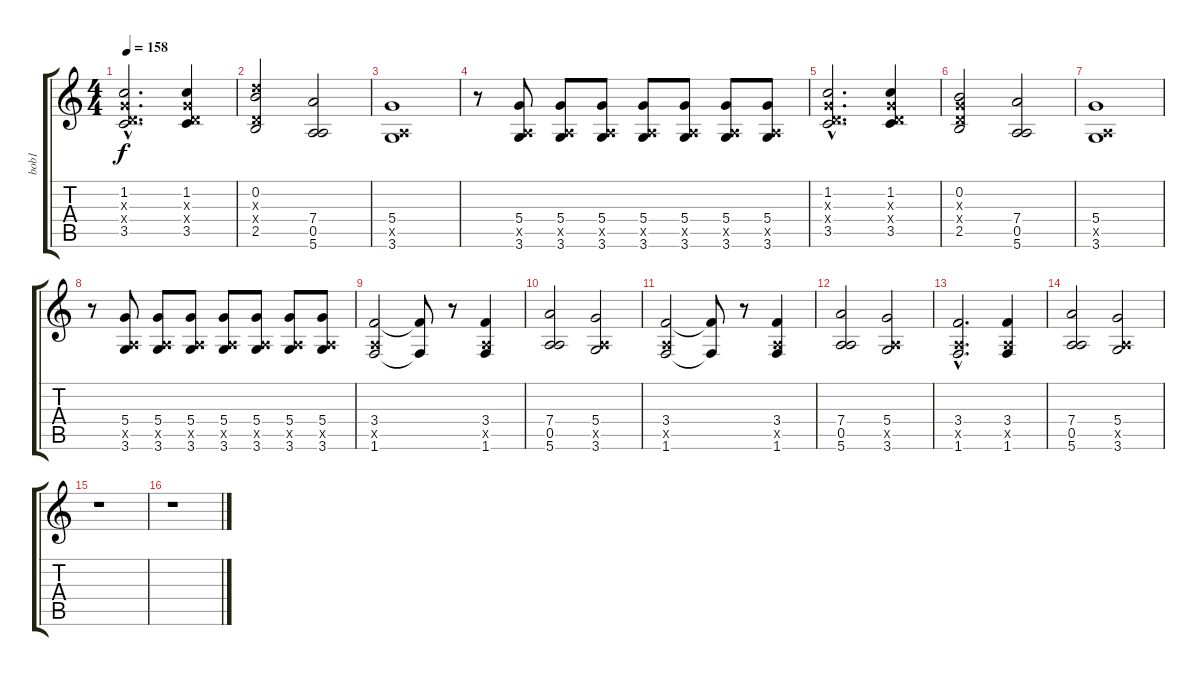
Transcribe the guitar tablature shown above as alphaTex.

\track ("bob1" "bob1") {instrument overdrivenguitar}
\staff {score tabs}
\tuning (E4 B3 G3 D3 A2 E2) {hide}
\ts (4 4)
\tempo 158
\clef g2
\ks c
(1.2{hac} 0.3{hac x} 0.4{hac x} 3.5{hac}).2{d dy f} (1.2 0.3{x} 0.4{x} 3.5).4 |
(0.2 7.3{x} 0.4{x} 2.5).2 (7.4 0.5 5.6).2 |
(5.4 0.5{x} 3.6).1 |
r.8 (5.4 0.5{x} 3.6).8 (5.4 0.5{x} 3.6).8 (5.4 0.5{x} 3.6).8 (5.4 0.5{x} 3.6).8 (5.4 0.5{x} 3.6).8 (5.4 0.5{x} 3.6).8 (5.4 0.5{x} 3.6).8 |
(1.2{hac} 0.3{hac x} 0.4{hac x} 3.5{hac}).2{d} (1.2 0.3{x} 0.4{x} 3.5).4 |
(0.2 0.3{x} 0.4{x} 2.5).2 (7.4 0.5 5.6).2 |
(5.4 0.5{x} 3.6).1 |
r.8 (5.4 0.5{x} 3.6).8 (5.4 0.5{x} 3.6).8 (5.4 0.5{x} 3.6).8 (5.4 0.5{x} 3.6).8 (5.4 0.5{x} 3.6).8 (5.4 0.5{x} 3.6).8 (5.4 0.5{x} 3.6).8 |
(3.4 0.5{x} 1.6).2 (3.4{t} 1.6{t}).8 r.8 (3.4 0.5{x} 1.6).4 |
(7.4 0.5 5.6).2 (5.4 0.5{x} 3.6).2 |
(3.4 0.5{x} 1.6).2 (3.4{t} 1.6{t}).8 r.8 (3.4 0.5{x} 1.6).4 |
(7.4 0.5 5.6).2 (5.4 0.5{x} 3.6).2 |
(3.4{hac} 0.5{hac x} 1.6{hac}).2{d} (3.4 0.5{x} 1.6).4 |
(7.4 0.5 5.6).2 (5.4 0.5{x} 3.6).2 |
r.1 |
r.1
